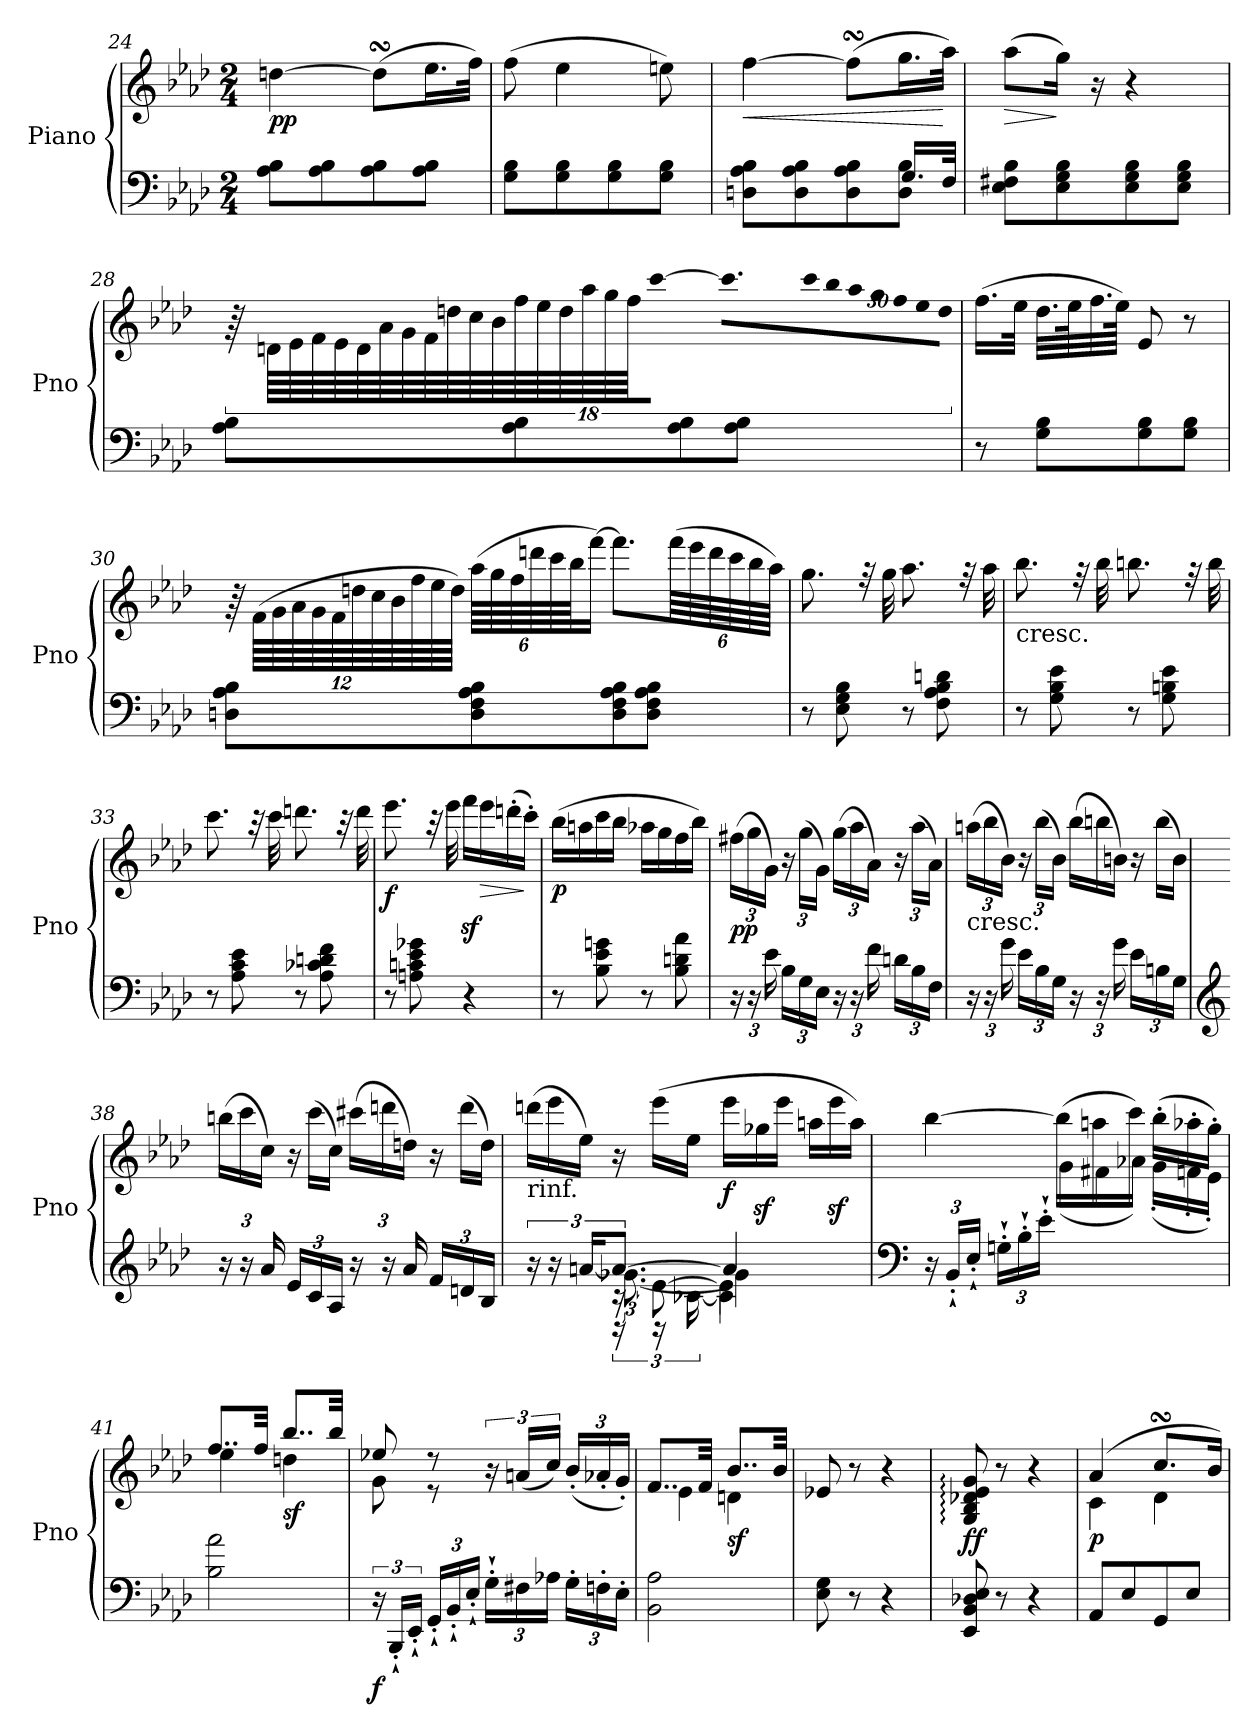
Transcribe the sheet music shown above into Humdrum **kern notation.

**kern	**kern	**dynam
*part1	*part1	*part1
*staff2	*staff1	*staff1/2
*I"Piano	*	*
*I'Pno	*	*
*clefF4	*clefG2	*
*k[b-e-a-d-]	*k[b-e-a-d-]	*
*A-:	*A-:	*
*M2/4	*M2/4	*
=24	=24	=24
!	!	!LO:DY:b
8A-\ 8B-\L	[4ddn\	pp
8A-\ 8B-\	.	.
8A-\ 8B-\	(>8ddsSsS\L]	.
8A-\ 8B-\J	16.ee-\L	.
.	32ff\JJk)	.
=25	=25	=25
8G\ 8B-\L	(>8ff\	.
8G\ 8B-\	4ee-\	.
8G\ 8B-\	.	.
8G\ 8B-\J	8een\)	.
!!LO:LB:g=z
=26	=26	=26
*^	*	*
!	!	!	!LO:HP:b
8Dn\ 8A-\ 8B-\L	4.ryy	[4ff\	<
8D\ 8A-\ 8B-\	.	.	.
8D\ 8A-\ 8B-\	.	(>8ffsSSS\L]	.
8D\ 8B-\J	16.G/LL	16.gg\L	.
.	32F/JJk	32aa-\JJk)	[
=27	=27	=27	=27
!	!	!	!LO:HP:b
*v	*v	*	*
8E-\ 8F#X\ 8B-\L	(>8aa-\L	>
8E-\ 8G\ 8B-\	16gg\Jk)	]
.	16r	.
8E-\ 8G\ 8B-\	4r	.
8E-\ 8G\ 8B-\J	.	.
=28	=28	=28
8A-\ 8B-\L	96r	.
.	96dn\LLLL	.
.	96e-\	.
.	96f\	.
.	96e-\	.
.	96d\	.
.	96a-\	.
.	96g\	.
.	96f\	.
.	96ddn\	.
.	96cc\	.
.	96b-\	.
*	*Xbrackettup	*
8A-\ 8B-\	96ff\	.
.	96ee-\	.
.	96dd\	.
.	96aa-\	.
.	96gg\	.
.	96ff\JJ	.
.	[16ccc\JJ	.
8A-\ 8B-\	8.ccc\L]	.
8A-\ 8B-\J	.	.
!	!LO:N:vis=64	!
.	1920%17ccc\LLL	.
!	!LO:N:vis=64	!
.	1920%17bb-\	.
!	!LO:N:vis=64	!
.	1920%17aa-\	.
!	!LO:N:vis=64	!
.	1920%17gg\	.
!	!LO:N:vis=64	!
.	1920%17ff\	.
!	!LO:N:vis=64	!
.	1920%17ee-\	.
!	!LO:N:vis=64	!
.	1920%17dd\JJJJ	.
.	1920ryy	.
!!LO:LB:g=z
=29	=29	=29
8r	(>16.ff\LL	.
.	32ee-\JJk	.
8G\ 8B-\L	32.dd-\LLL	.
.	64ee-\K	.
.	32.ff\	.
.	64ee-\JJJk)	.
8G\ 8B-\	8e-/	.
8G\ 8B-\J	8r	.
=30	=30	=30
8Dn\ 8A-\ 8B-\L	96r	.
.	(>96f\LLLL	.
.	96g\	.
.	96a-\	.
.	96g\	.
.	96f\	.
.	96ddn\	.
.	96cc\	.
.	96b-\	.
.	96ff\	.
.	96ee-\	.
.	96dd\JJJJ)	.
8D\ 8F\ 8A-\ 8B-\	(>96aa-\LLLL	.
.	96gg\	.
.	96ff\	.
.	96dddn\	.
.	96ccc\	.
.	96bb-\JJ	.
.	[16fff\JJ)	.
8D\ 8F\ 8A-\ 8B-\	8.fff\L]	.
8D\ 8F\ 8A-\ 8B-\J	.	.
.	(>96fff\LLL	.
.	96eee-\	.
.	96ddd\	.
.	96ccc\	.
.	96bb-\	.
.	96aa-\JJJJ)	.
!!LO:LB:g=z
=31	=31	=31
8r	8.gg\	.
8E-\ 8G\ 8B-\	.	.
.	32rff	.
.	32gg\	.
8r	8.aa-\	.
8F\ 8A-\ 8B-\ 8dn\	.	.
.	32rff	.
.	32aa-\	.
=32	=32	=32
!	!LO:TX:b:t=cresc.	!
8r	8.bb-\	.
8G\ 8B-\ 8e-\	.	.
.	32rff	.
.	32bb-\	.
8r	8.bbn\	.
8G\ 8Bn\ 8e-\	.	.
.	32rff	.
.	32bb\	.
=33	=33	=33
8r	8.ccc\	.
8A-\ 8c\ 8e-\	.	.
.	32raa	.
.	32ccc\	.
8r	8.dddn\	.
8A-\ 8c-X\ 8dn\ 8f\	.	.
.	32raa	.
.	32ddd\	.
=34	=34	=34
!	!	!LO:DY:b
8r	8.eee-\	f
8An\ 8cn\ 8e-\ 8g-X\	.	.
.	32raa	.
.	32eee-\	.
4r	16fffz<\LL	.
!	!	!LO:HP:b
.	16eee-\	>
.	(>16dddn'\	.
.	16ccc'\JJ)	]
!!LO:LB:g=z
=35	=35	=35
!	!	!LO:DY:b
8r	(>16bb-\LL	p
.	16aan\	.
8B-\ 8e-\ 8gn\	16ccc\	.
.	16bb-\JJ	.
8r	16aa-X\LL	.
.	16gg\	.
8B-\ 8dn\ 8a-\	16ff\	.
.	16bb-\JJ)	.
=36	=36	=36
*Xbrackettup	*	*
!	!	!LO:DY:b
24r	(>24ff#X\LL	pp
24r	24gg\	.
24e-\	24g\JJ)	.
24B-\LL	24r	.
24G\	(>24gg\LL	.
24E-\JJ	24g\JJ)	.
24r	(>24gg\LL	.
24r	24aa-\	.
24f\	24a-\JJ)	.
24dn\LL	24r	.
24B-\	(>24aa-\LL	.
24F\JJ	24a-\JJ)	.
=37	=37	=37
!	!LO:TX:b:t=cresc.	!
24r	(>24aan\LL	.
24r	24bb-\	.
24g\	24b-\JJ)	.
24e-\LL	24r	.
24B-\	(>24bb-\LL	.
24G\JJ	24b-\JJ)	.
*	*Xtuplet	*
24r	(>24bb-\LL	.
24r	24bbn\	.
24g\	24bn\JJ)	.
24e-\LL	24r	.
24Bn\	(>24bb\LL	.
24G\JJ	24b\JJ)	.
!!LO:PB:g=z
=38	=38	=38
*clefG2	*	*
24r	(>24bbn\LL	.
24r	24ccc\	.
24a-/	24cc\JJ)	.
24e-/LL	24r	.
24c/	(>24ccc\LL	.
24A-/JJ	24cc\JJ)	.
24r	(>24ccc#X\LL	.
24r	24dddn\	.
24a-/	24ddn\JJ)	.
24f/LL	24r	.
24dn/	(>24ddd\LL	.
24B-/JJ	24dd\JJ)	.
=39	=39	=39
*brackettup	*	*
*^	*	*
*	*^	*	*
*	*	*^	*	*
!	!	!	!	!LO:TX:b:t=rinf.	!
24r	8ryy	8ryy	8ryy	(>24dddn\LL	.
24r	.	.	.	24eee-\	.
[24an/KL	.	.	.	24ee-\JJ)	.
*	*	*Xtuplet	*tuplet	*	*
12.a/J_	[12.g-X\	24rc	24rD	24r	.
.	.	[12e-\	24rD	(>24eee-\LL	.
.	.	.	[24c-X\	24ee-\JJ	.
!	!	!	!	!	!LO:DY:b
4a/]	4g-\]	4e-\]	4c-\]	24eee-\LL	f
.	.	.	.	24gg-Xz<\	.
.	.	.	.	24eee-\JJ	.
.	.	.	.	24aan\LL	.
.	.	.	.	24eee-z<\	.
.	.	.	.	24aa\JJ)	.
*v	*v	*v	*v	*	*
!!LO:LB:g=z
=40	=40	=40
*clefF4	*	*
*Xbrackettup	*	*
*	*^	*
24r	[4bb-\	4ryy	.
24BB-'`/LL	.	.	.
24E-'`/JJ	.	.	.
24Gn'`\LL	.	.	.
24B-'`\	.	.	.
24e-'`\JJ	.	.	.
4ryy	(>24bb-\LL]	(>24g\LL	.
.	24aan\	24f#X\	.
.	24ccc\JJ)	24a-X\JJ)	.
.	(>24bb-'\LL	(>24g'\LL	.
.	24aa-X'\	24fn'\	.
.	24gg'\JJ)	24e-'\JJ)	.
=41	=41	=41	=41
2B-\ 2a-\	8..ff/L	4ee-\	.
.	32ff/Jkk	.	.
!	!	!	!LO:DY:b
.	8..bb-/L	4ddn\	sf
.	32bb-/Jkk	.	.
=42	=42	=42	=42
*brackettup	*	*	*
!	!	!	!LO:DY:b=2
24r	8ee-X/	8g\	f
24BBB-'`/LL	.	.	.
24EE-'`/JJ	.	.	.
*Xbrackettup	*	*	*
24GG'`/LL	8r	8r	.
24BB-'`/	.	.	.
24E-'`/JJ	.	.	.
*	*tuplet	*	*
*	*brackettup	*	*
24G'`\LL	24r	4ryy	.
24F#X\	(>24an/LL	.	.
24A-X\JJ	24cc/JJ)	.	.
*	*Xbrackettup	*	*
24G'\LL	(>24b-'/LL	.	.
24Fn'\	24a-X'/	.	.
24E-'\JJ	24g'/JJ)	.	.
=43	=43	=43	=43
2BB-\ 2A-\	8..f/L	4e-\	.
.	32f/Jkk	.	.
!	!	!	!LO:DY:b
.	8..b-/L	4dn\	sf
.	32b-/Jkk	.	.
*	*v	*v	*
!!LO:LB:g=z
=44	=44	=44
8E-\ 8G\	8e-X/	.
8r	8r	.
4r	4r	.
=45	=45	=45
!	!	!LO:DY:b
8EE-/ 8BB-/ 8D-X/ 8E-/	8G/: 8B-/: 8d-X/: 8e-/: 8g/:	ff
8r	8r	.
4r	4r	.
=46	=46	=46
*	*^	*
!	!	!	!LO:DY:b
8AA-/L	(>4a-/	4c\	p
8E-/	.	.	.
8GG/	8.ccsSsS/L	4d-\	.
8E-/J	.	.	.
.	16b-/Jk)	.	.
*	*v	*v	*
=	=	=
*-	*-	*-
